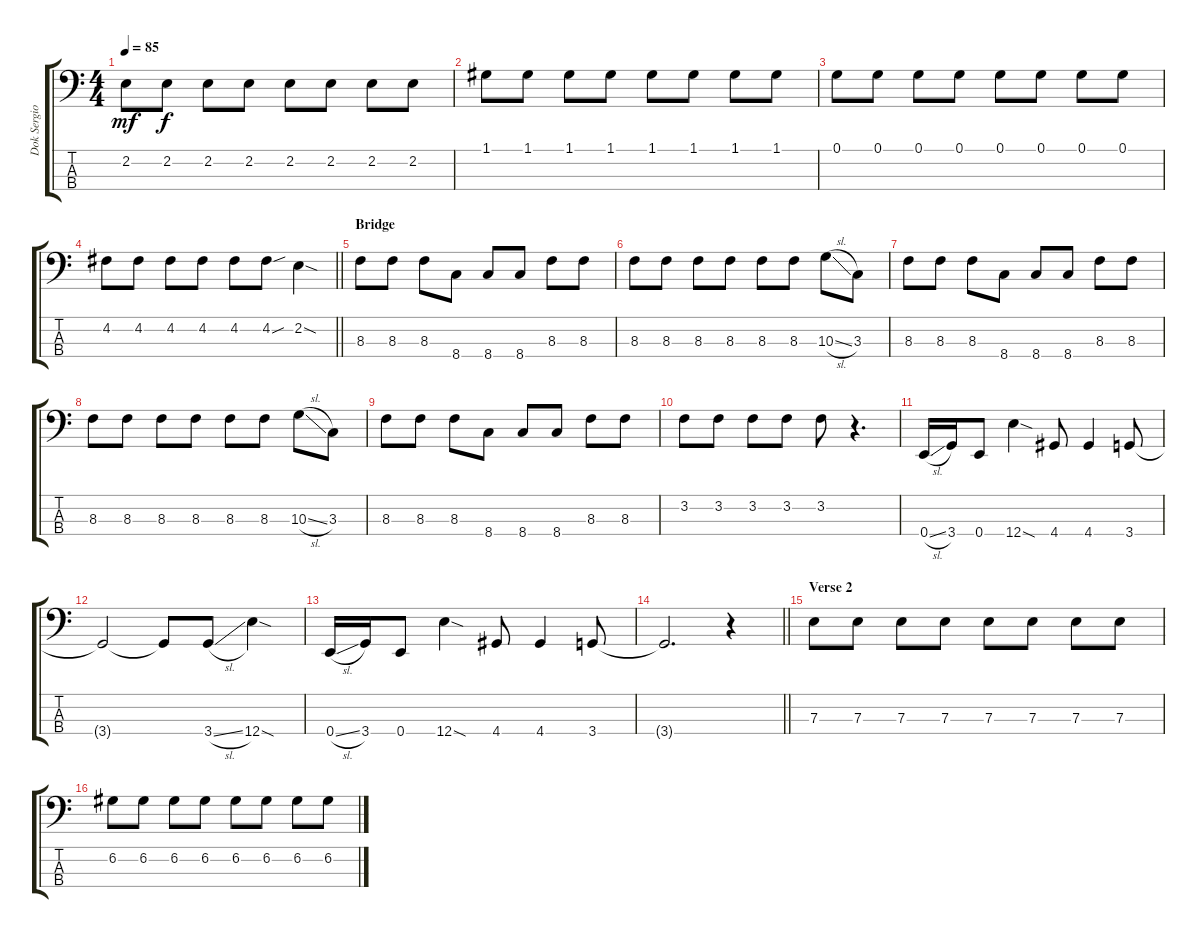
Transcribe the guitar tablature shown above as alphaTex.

\track ("Dok Sergio" "Dok Sergio") {instrument electricbassfinger}
\staff {score tabs}
\tuning (G2 D2 A1 E1) {hide}
\ts (4 4)
\tempo 85
\clef f4
\ks c
2.2.8{dy mf} 2.2.8{dy f} 2.2.8 2.2.8 2.2.8 2.2.8 2.2.8 2.2.8 |
1.1.8 1.1.8 1.1.8 1.1.8 1.1.8 1.1.8 1.1.8 1.1.8 |
0.1.8 0.1.8 0.1.8 0.1.8 0.1.8 0.1.8 0.1.8 0.1.8 |
\barLineRight lightlight
4.2.8 4.2.8 4.2.8 4.2.8 4.2.8 4.2{sou}.8 2.2{sod}.4 |
\section ("" "Bridge")
8.3.8 8.3.8 8.3.8 8.4.8 8.4.8 8.4.8 8.3.8 8.3.8 |
8.3.8 8.3.8 8.3.8 8.3.8 8.3.8 8.3.8 10.3{sl}.8 3.3.8 |
8.3.8 8.3.8 8.3.8 8.4.8 8.4.8 8.4.8 8.3.8 8.3.8 |
8.3.8 8.3.8 8.3.8 8.3.8 8.3.8 8.3.8 10.3{sl}.8 3.3.8 |
8.3.8 8.3.8 8.3.8 8.4.8 8.4.8 8.4.8 8.3.8 8.3.8 |
3.2.8 3.2.8 3.2.8 3.2.8 3.2.8 r.4{d} |
0.4{sl}.16 3.4.16 0.4.8 12.4{sod}.4 4.4.8 4.4.4 3.4.8 |
3.4{t}.2 3.4{t}.8 3.4{sl}.8 12.4{sod}.4 |
0.4{sl}.16 3.4.16 0.4.8 12.4{sod}.4 4.4.8 4.4.4 3.4.8 |
\barLineRight lightlight
3.4{t}.2{d} r.4 |
\section ("" "Verse 2")
7.3.8 7.3.8 7.3.8 7.3.8 7.3.8 7.3.8 7.3.8 7.3.8 |
6.2.8 6.2.8 6.2.8 6.2.8 6.2.8 6.2.8 6.2.8 6.2.8
